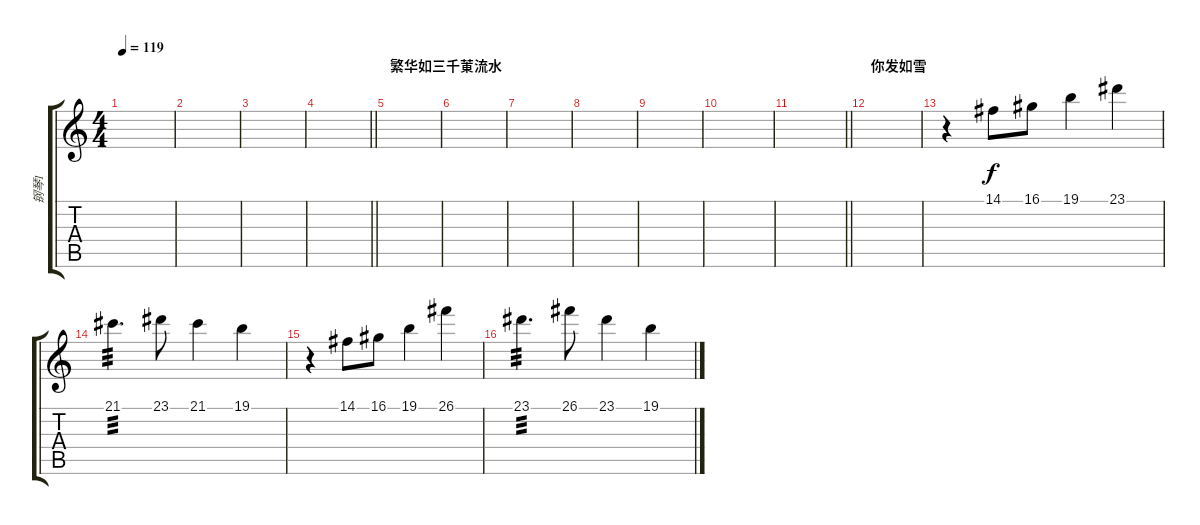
\track ("钢琴1" "钢琴1") {instrument brightacousticpiano}
\staff {score tabs}
\tuning (E4 B3 G3 D3 A2 E2) {hide}
\ts (4 4)
\tempo 119
\clef g2
\ks c
|
|
|
\barLineRight lightlight
|
\section ("" "繁华如三千菄流水")
|
|
|
|
|
|
\barLineRight lightlight
|
\section ("" "你发如雪")
|
r.4 14.1.8 16.1.8 19.1.4 23.1.4 |
21.1.4{d tp 3} 23.1.8 21.1.4 19.1.4 |
r.4 14.1.8 16.1.8 19.1.4 26.1.4 |
23.1.4{d tp 3} 26.1.8 23.1.4 19.1.4
